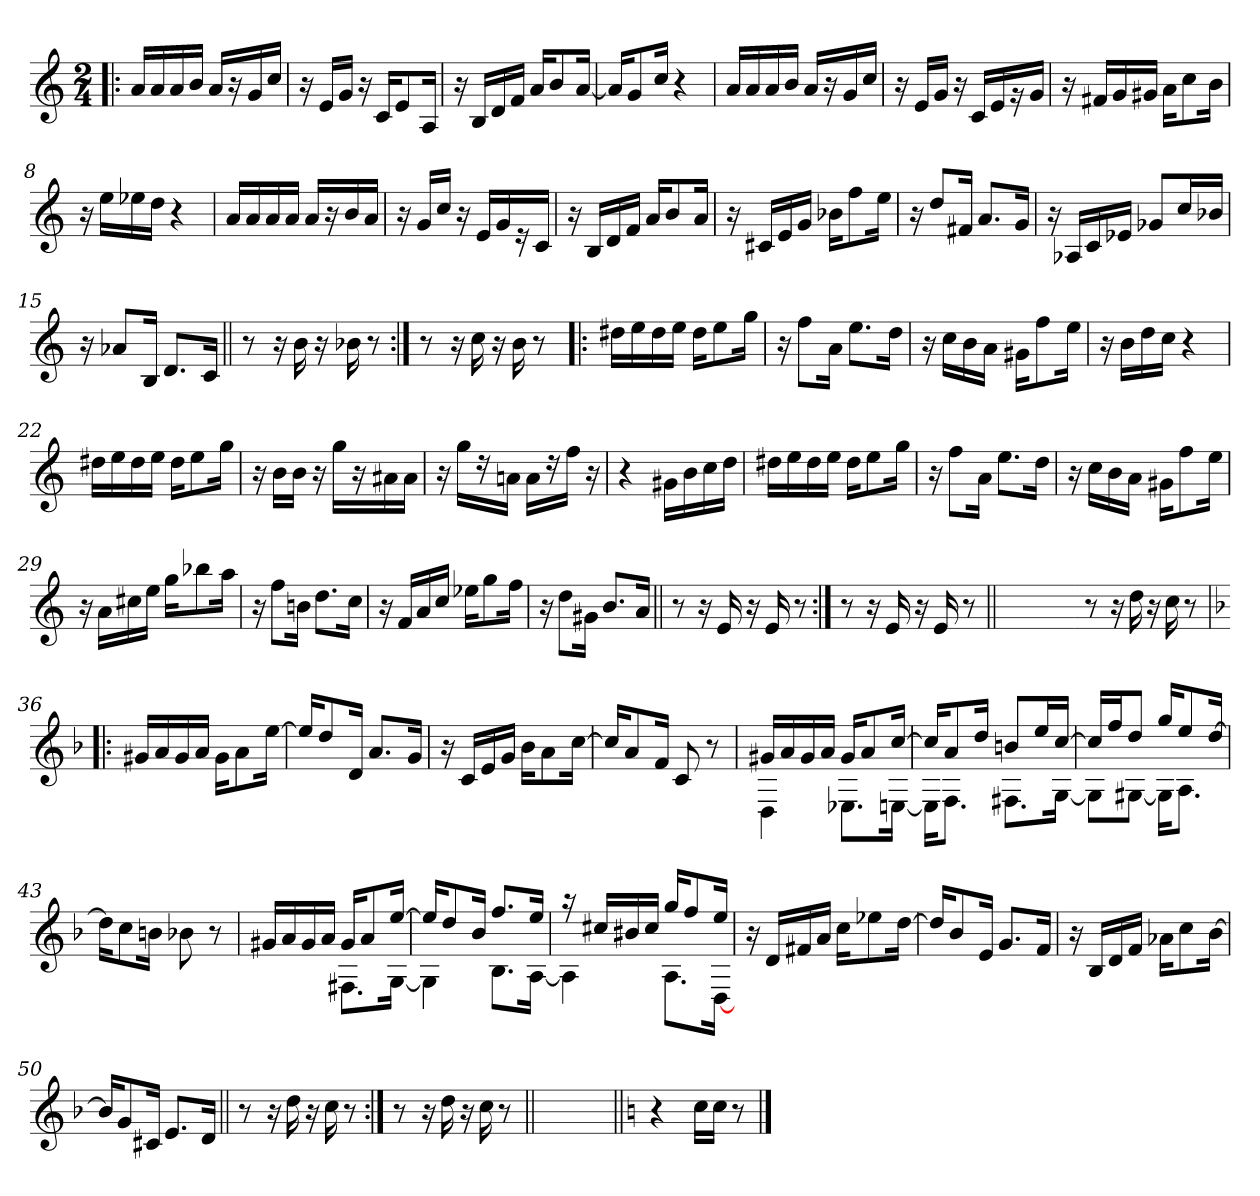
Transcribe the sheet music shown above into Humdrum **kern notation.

**kern
*part1
*staff1
*clefG2
*k[]
*C:
*M2/4
=1!|:
16a/LL
16a/
16a/
16b/JJ
16a/KL
16r
16g/L
16cc/JJ
=2
16r
16e/LL
16g/JJ
16r
16c/KL
8e/
16A/Jk
=3
16r
16B/LL
16d/
16f/JJ
16a/KL
8b/
[16a/Jk
=4
16a/KL]
8g/
16cc/Jk
4r
=5
16a/LL
16a/
16a/
16b/JJ
16a/KL
16r
16g/L
16cc/JJ
!!LO:LB:g=z
=6
16r
16e/LL
16g/JJ
16r
16c/LL
16e/J
16r
16g/Jk
=7
16r
16f#X/LL
16g/
16g#X/JJ
16a\KL
8cc\
16b\Jk
=8
16r
16ee\LL
16ee-X\
16dd\JJ
4r
=9
16a/LL
16a/
16a/
16a/JJ
16a/KL
16r
16b/L
16a/JJ
=10
16r
16g/LL
16cc/JJ
16r
16e/LL
16g/J
16r
16c/Jk
!!LO:LB:g=z
=11
16r
16B/LL
16d/
16f/JJ
16a/KL
8b/
16a/Jk
=12
16r
16c#X/LL
16e/
16g/JJ
16b-X\KL
8ff\
16ee\Jk
=13
16r
8dd/L
16f#X/Jk
8.a/L
16g/Jk
=14
16r
16A-X/LL
16c/
16e-X/JJ
8g-X/L
16cc/L
16b-X/JJ
=15
16r
8a-X/L
16B/Jk
8.d/L
16c/Jk
!!LO:LB:g=z
=16||
8r
16r
16b\
16r
16b-X\
8r
=17:|!
8r
16r
16cc\
16r
16b\
8r
=18!|:
16dd#X\LL
16ee\
16dd#\
16ee\JJ
16dd#\KL
8ee\
16gg\Jk
=19
16r
8ff\L
16a\Jk
8.ee\L
16dd\Jk
=20
16r
16cc\LL
16b\
16a\JJ
16g#X\KL
8ff\
16ee\Jk
!!LO:LB:g=z
=21
16r
16b\LL
16dd\
16cc\JJ
4r
=22
16dd#X\LL
16ee\
16dd#\
16ee\JJ
16dd#\KL
8ee\
16gg\Jk
=23
16r
16b\LL
16b\JJ
16r
16gg\KL
16r
16a#X\L
16a#\JJ
=24
16r
16gg\KL
16r
16an\Jk
16a\KL
16r
16ff\Jk
16r
=25
4r
16g#X\LL
16b\
16cc\
16dd\JJ
!!LO:LB:g=z
=26
16dd#X\LL
16ee\
16dd#\
16ee\JJ
16dd#\KL
8ee\
16gg\Jk
=27
16r
8ff\L
16a\Jk
8.ee\L
16dd\Jk
=28
16r
16cc\LL
16b\
16a\JJ
16g#X\KL
8ff\
16ee\Jk
=29
16r
16a\LL
16cc#X\
16ee\JJ
16gg\KL
8bb-X\
16aa\Jk
=30
16r
8ff\L
16bn\Jk
8.dd\L
16cc\Jk
!!LO:LB:g=z
=31
16r
16f/LL
16a/
16cc/JJ
16ee-X\KL
8gg\
16ff\Jk
=32
16r
8dd\L
16g#X\Jk
8.b/L
16a/Jk
=33||
8r
16r
16e/
16r
16e/
8r
=34:|!
8r
16r
16e/
16r
16e/
8r
=34X1||
*stria0
2ryy
!!LO:LB:g=z
=35-
*stria5
8r
16r
16dd\
16r
16cc\
8r
=36!|:
*k[b-]
*F:
16g#X/LL
16a/
16g#/
16a/JJ
16g#\KL
8a\
[16ee\Jk
=37
16ee/KL]
8dd/
16d/Jk
8.a/L
16g/Jk
=38
16r
16c/LL
16e/
16g/JJ
16b-\KL
8a\
[16cc\Jk
=39
16cc/KL]
8a/
16f/Jk
8c/
8r
!!LO:LB:g=z
=40
*^
16g#X/LL	4D!\
16a/	.
16g#/	.
16a/JJ	.
16g#/KL	8.E-X!\L
8a/	.
[>16cc/Jk	[<16En!\Jk
=41	=41
16cc/KL]	16E!\KL]
8a/	8.F!\J
16dd/Jk	.
8bn/L	8.F#X!\L
16ee/L	.
[>16cc/JJ	[<16G!\Jk
=42	=42
16cc/LL]	8G!\L]
16ff/J	.
8dd/J	[<8G#X!\J
16gg/KL	16G#!\KL]
8ee/	8.A!\J
[>16dd/Jk	.
*v	*v
=43
16dd\KL]
8cc\
16bn\Jk
8b-X\
8r
=44
*^
16g#X/LL	4ryy
16a/	.
16g#/	.
16a/JJ	.
16g#/KL	8.F#X!\L
8a/	.
[>16ee/Jk	[<16G!\Jk
!!LO:LB:g=z	!!
=45	=45
16ee/KL]	4G!\]
8dd/	.
16b-/Jk	.
8.ff/L	8.B-!\L
16ee/Jk	[<16A!\Jk
=46	=46
16raa	4A!\]
16cc#X/LL	.
16b#X/	.
16cc#/JJ	.
16gg/KL	8.A!\L
8ff/	.
16ee/Jk	[<16D!\Jk
*v	*v
=47
16r
16d/LL
16f#X/
16a/JJ
16cc\KL
8ee-X\
[16dd\Jk
=48
16dd/KL]
8b-/
16e/Jk
8.g/L
16f/Jk
=49
16r
16B-/LL
16d/
16f/JJ
16a-X\KL
8cc\
[16b-\Jk
!!LO:LB:g=z
=50
16b-/KL]
8g/
16c#X/Jk
8.e/L
16d/Jk
=51||
8r
16r
16dd\
16r
16cc\
8r
=52:|!
8r
16r
16dd\
16r
16cc\
8r
=53||
*stria0
2ryy
=54||
*stria5
*k[]
*C:
4r
16cc\LL
16cc\JJ
8r
==
*-
